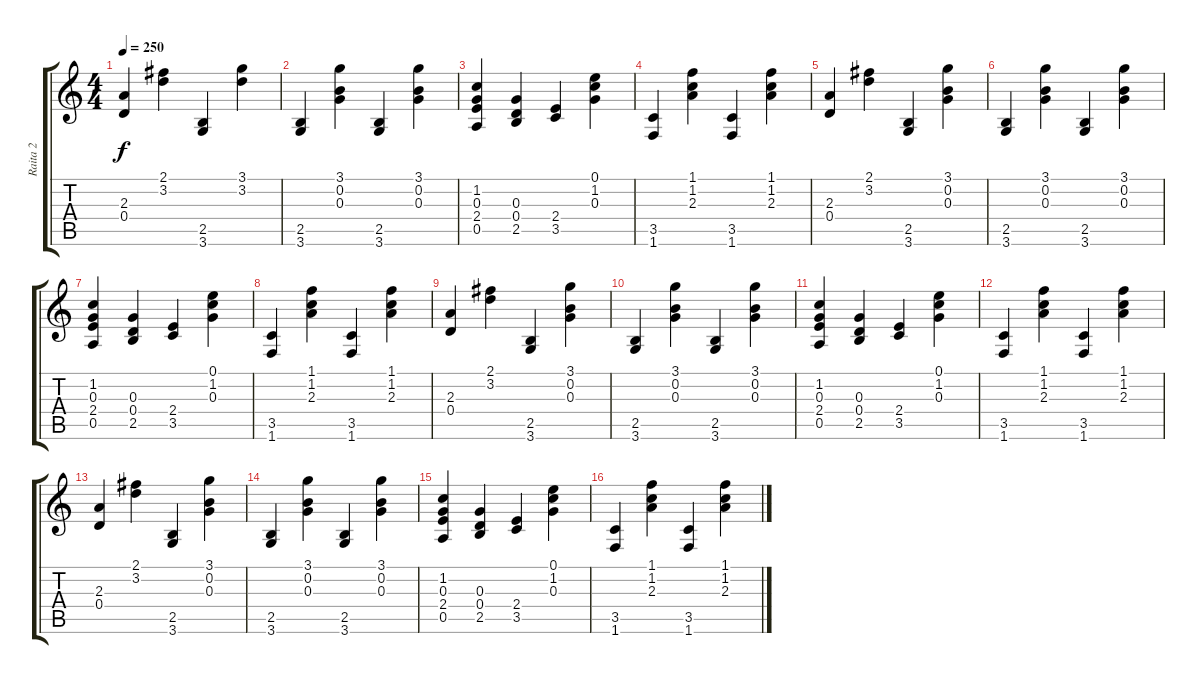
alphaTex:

\track ("Raita 2" "Raita 2") {instrument acousticguitarsteel}
\staff {score tabs}
\tuning (E4 B3 G3 D3 A2 E2) {hide}
\ts (4 4)
\tempo 250
\clef g2
\ks c
(2.3 0.4).4{dy f} (2.1 3.2).4 (2.5 3.6).4 (3.1 3.2).4 |
(2.5 3.6).4 (3.1 0.2 0.3).4 (2.5 3.6).4 (3.1 0.2 0.3).4 |
(1.2 0.3 2.4 0.5).4 (0.3 0.4 2.5).4 (2.4 3.5).4 (0.1 1.2 0.3).4 |
(3.5 1.6).4 (1.1 1.2 2.3).4 (3.5 1.6).4 (1.1 1.2 2.3).4 |
(2.3 0.4).4 (2.1 3.2).4 (2.5 3.6).4 (3.1 0.2 0.3).4 |
(2.5 3.6).4 (3.1 0.2 0.3).4 (2.5 3.6).4 (3.1 0.2 0.3).4 |
(1.2 0.3 2.4 0.5).4 (0.3 0.4 2.5).4 (2.4 3.5).4 (0.1 1.2 0.3).4 |
(3.5 1.6).4 (1.1 1.2 2.3).4 (3.5 1.6).4 (1.1 1.2 2.3).4 |
(2.3 0.4).4 (2.1 3.2).4 (2.5 3.6).4 (3.1 0.2 0.3).4 |
(2.5 3.6).4 (3.1 0.2 0.3).4 (2.5 3.6).4 (3.1 0.2 0.3).4 |
(1.2 0.3 2.4 0.5).4 (0.3 0.4 2.5).4 (2.4 3.5).4 (0.1 1.2 0.3).4 |
(3.5 1.6).4 (1.1 1.2 2.3).4 (3.5 1.6).4 (1.1 1.2 2.3).4 |
(2.3 0.4).4 (2.1 3.2).4 (2.5 3.6).4 (3.1 0.2 0.3).4 |
(2.5 3.6).4 (3.1 0.2 0.3).4 (2.5 3.6).4 (3.1 0.2 0.3).4 |
(1.2 0.3 2.4 0.5).4 (0.3 0.4 2.5).4 (2.4 3.5).4 (0.1 1.2 0.3).4 |
(3.5 1.6).4 (1.1 1.2 2.3).4 (3.5 1.6).4 (1.1 1.2 2.3).4
